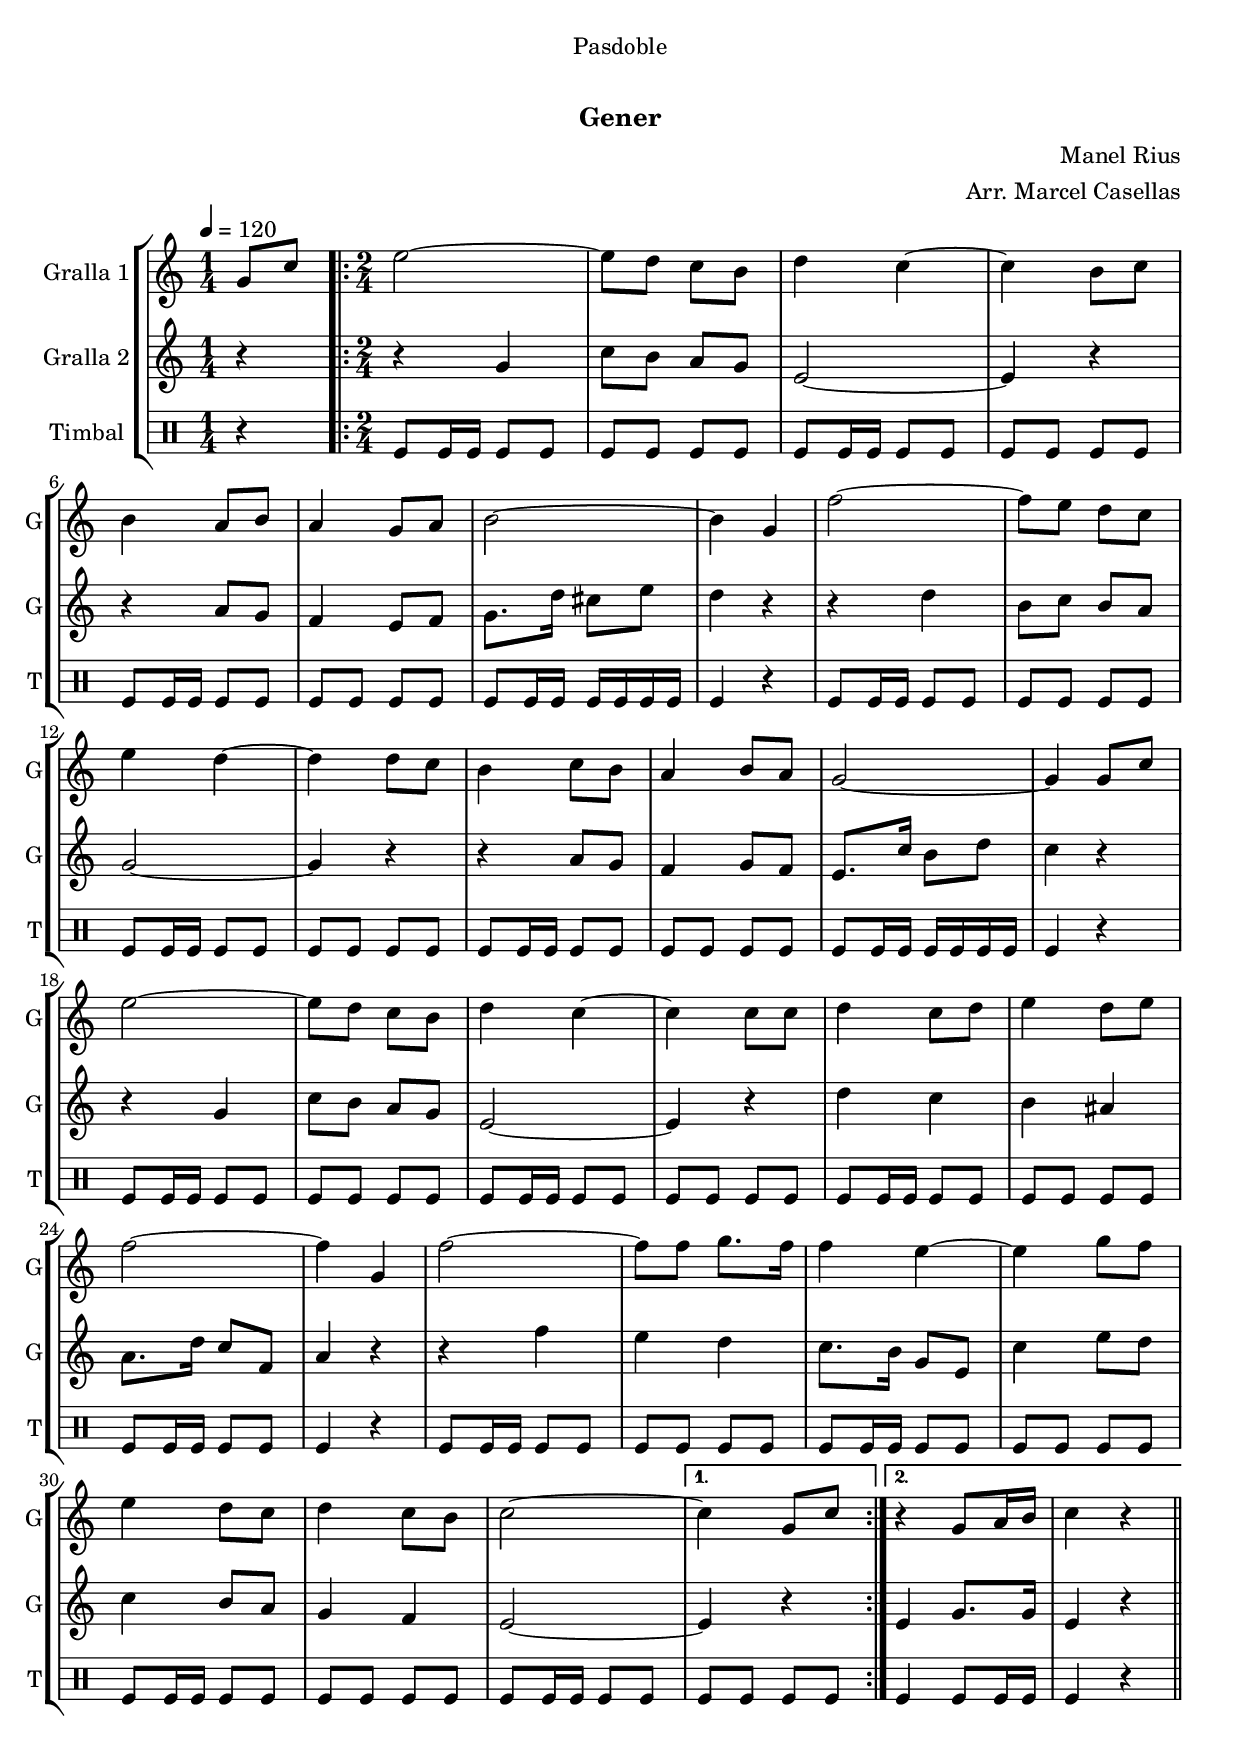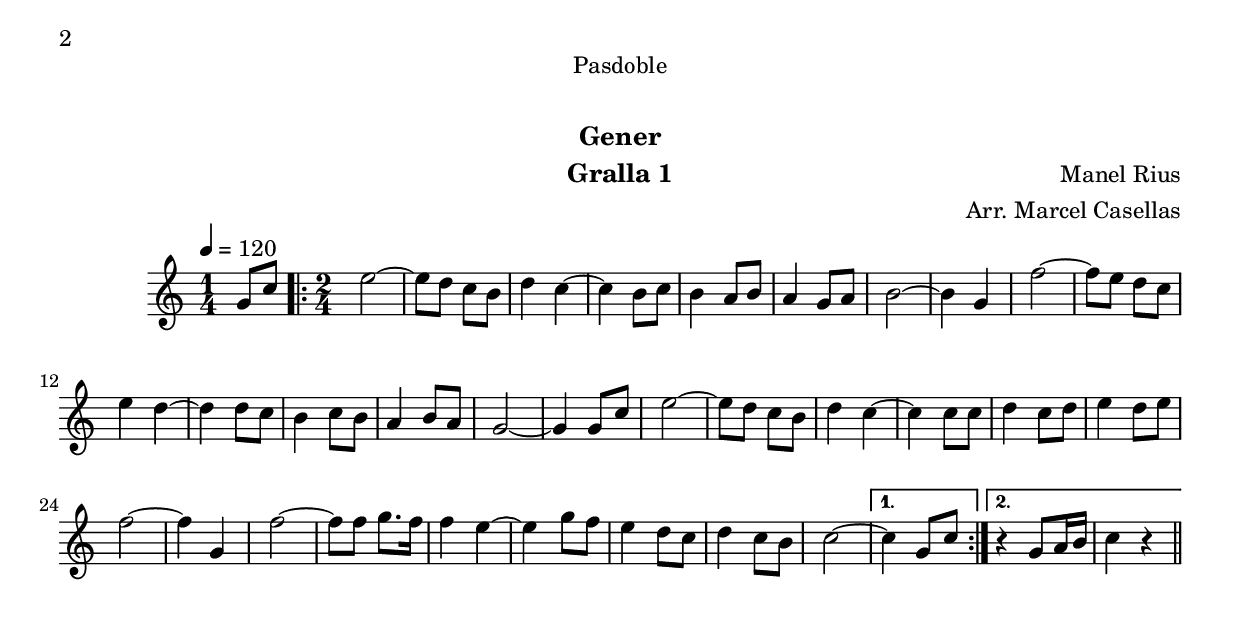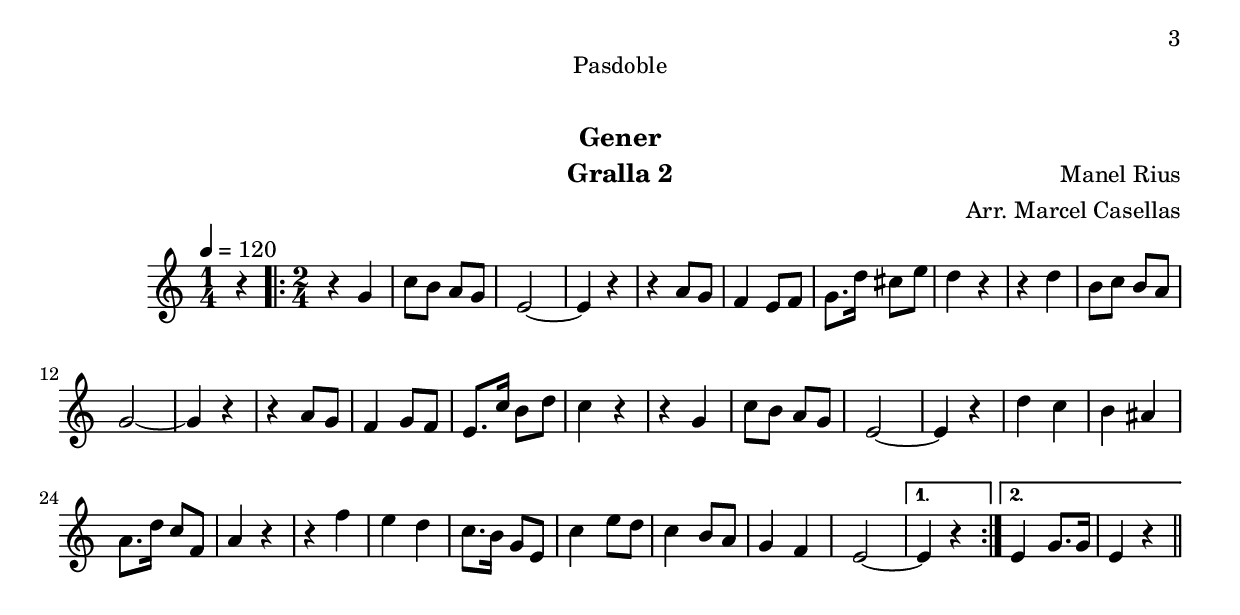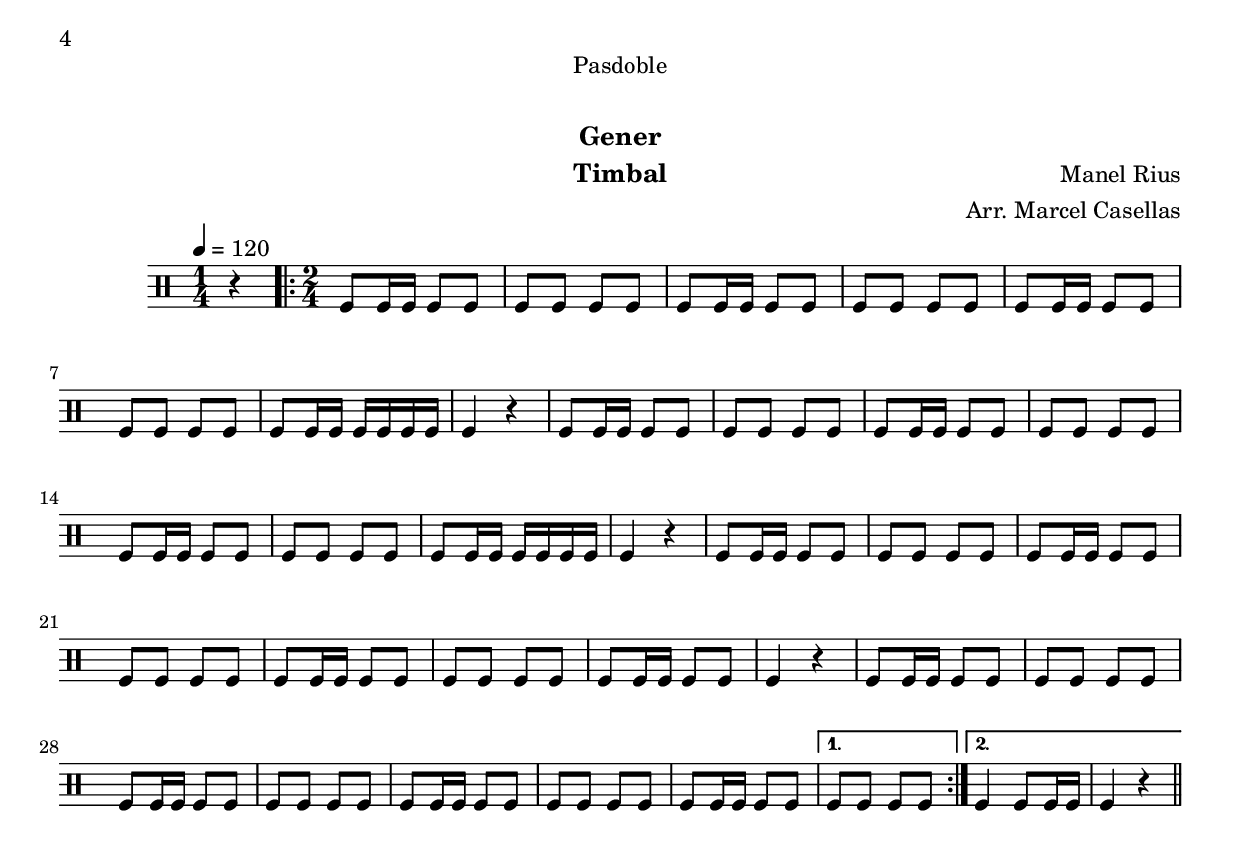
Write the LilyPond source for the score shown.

\version "2.22.1"

\header {
  dedication="Pasdoble"
  title="  "
  subtitle="Gener"
  subsubtitle=""
  poet=""
  meter=""
  piece=""
  composer="Manel Rius"
  arranger="Arr. Marcel Casellas"
  opus=""
  instrument=""
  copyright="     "
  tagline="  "
}

liniaroAa =
\relative g'
{
  \tempo 4=120
  \clef treble
  \key c \major
  \time 1/4
  g8 c  |
  \time 2/4   \repeat volta 2 { e2 ~  |
  e8 d c b  |
  d4 c ~  |
  %05
  c4 b8 c  |
  b4 a8 b  |
  a4 g8 a  |
  b2 ~  |
  b4 g  |
  %10
  f'2 ~  |
  f8 e d c  |
  e4 d ~  |
  d4 d8 c  |
  b4 c8 b  |
  %15
  a4 b8 a  |
  g2 ~  |
  g4 g8 c  |
  e2 ~  |
  e8 d c b  |
  %20
  d4 c ~  |
  c4 c8 c  |
  d4 c8 d  |
  e4 d8 e  |
  f2 ~  |
  %25
  f4 g,  |
  f'2 ~  |
  f8 f g8. f16  |
  f4 e ~  |
  e4 g8 f  |
  %30
  e4 d8 c  |
  d4 c8 b  |
  c2 ~ }
  \alternative { { c4 g8 c }
  { r4 g8 a16 b  |
  %35
  c4 r } } \bar "||"
}

liniaroAb =
\relative g'
{
  \tempo 4=120
  \clef treble
  \key c \major
  \time 1/4
  r4  |
  \time 2/4   \repeat volta 2 { r4 g  |
  c8 b a g  |
  e2 ~  |
  %05
  e4 r  |
  r4 a8 g  |
  f4 e8 f  |
  g8. d'16 cis8 e  |
  d4 r  |
  %10
  r4 d  |
  b8 c b a  |
  g2 ~  |
  g4 r  |
  r4 a8 g  |
  %15
  f4 g8 f  |
  e8. c'16 b8 d  |
  c4 r  |
  r4 g  |
  c8 b a g  |
  %20
  e2 ~  |
  e4 r  |
  d'4 c  |
  b4 ais  |
  a8. d16 c8 f,  |
  %25
  a4 r  |
  r4 f'  |
  e4 d  |
  c8. b16 g8 e  |
  c'4 e8 d  |
  %30
  c4 b8 a  |
  g4 f  |
  e2 ~ }
  \alternative { { e4 r }
  { e4 g8. g16  |
  %35
  e4 r } } \bar "||"
}

liniaroAc =
\drummode
{
  \tempo 4=120
  \time 1/4
  r4  |
  \time 2/4   \repeat volta 2 { tomfl8 tomfl16 tomfl tomfl8 tomfl  |
  tomfl8 tomfl tomfl tomfl  |
  tomfl8 tomfl16 tomfl tomfl8 tomfl  |
  %05
  tomfl8 tomfl tomfl tomfl  |
  tomfl8 tomfl16 tomfl tomfl8 tomfl  |
  tomfl8 tomfl tomfl tomfl  |
  tomfl8 tomfl16 tomfl tomfl tomfl tomfl tomfl  |
  tomfl4 r  |
  %10
  tomfl8 tomfl16 tomfl tomfl8 tomfl  |
  tomfl8 tomfl tomfl tomfl  |
  tomfl8 tomfl16 tomfl tomfl8 tomfl  |
  tomfl8 tomfl tomfl tomfl  |
  tomfl8 tomfl16 tomfl tomfl8 tomfl  |
  %15
  tomfl8 tomfl tomfl tomfl  |
  tomfl8 tomfl16 tomfl tomfl tomfl tomfl tomfl  |
  tomfl4 r  |
  tomfl8 tomfl16 tomfl tomfl8 tomfl  |
  tomfl8 tomfl tomfl tomfl  |
  %20
  tomfl8 tomfl16 tomfl tomfl8 tomfl  |
  tomfl8 tomfl tomfl tomfl  |
  tomfl8 tomfl16 tomfl tomfl8 tomfl  |
  tomfl8 tomfl tomfl tomfl  |
  tomfl8 tomfl16 tomfl tomfl8 tomfl  |
  %25
  tomfl4 r  |
  tomfl8 tomfl16 tomfl tomfl8 tomfl  |
  tomfl8 tomfl tomfl tomfl  |
  tomfl8 tomfl16 tomfl tomfl8 tomfl  |
  tomfl8 tomfl tomfl tomfl  |
  %30
  tomfl8 tomfl16 tomfl tomfl8 tomfl  |
  tomfl8 tomfl tomfl tomfl  |
  tomfl8 tomfl16 tomfl tomfl8 tomfl }
  \alternative { { tomfl8 tomfl tomfl tomfl }
  { tomfl4 tomfl8 tomfl16 tomfl  |
  %35
  tomfl4 r } } \bar "||"
}

\bookpart {
  \score {
    \new StaffGroup {
      \override Score.RehearsalMark #'self-alignment-X = #LEFT
      <<
        \new Staff \with {instrumentName = #"Gralla 1" shortInstrumentName = #"G"} \liniaroAa
        \new Staff \with {instrumentName = #"Gralla 2" shortInstrumentName = #"G"} \liniaroAb
        \new DrumStaff \with {instrumentName = #"Timbal" shortInstrumentName = #"T"} \liniaroAc
      >>
    }
    \layout {}
  }
  \score { \unfoldRepeats
    \new StaffGroup {
      \override Score.RehearsalMark #'self-alignment-X = #LEFT
      <<
        \new Staff \with {instrumentName = #"Gralla 1" shortInstrumentName = #"G"} \liniaroAa
        \new Staff \with {instrumentName = #"Gralla 2" shortInstrumentName = #"G"} \liniaroAb
        \new DrumStaff \with {instrumentName = #"Timbal" shortInstrumentName = #"T"} \liniaroAc
      >>
    }
    \midi {
      \set Staff.midiInstrument = "oboe"
      \set DrumStaff.midiInstrument = "drums"
    }
  }
}

\bookpart {
  \header {instrument="Gralla 1"}
  \score {
    \new StaffGroup {
      \override Score.RehearsalMark #'self-alignment-X = #LEFT
      <<
        \new Staff \liniaroAa
      >>
    }
    \layout {}
  }
  \score { \unfoldRepeats
    \new StaffGroup {
      \override Score.RehearsalMark #'self-alignment-X = #LEFT
      <<
        \new Staff \liniaroAa
      >>
    }
    \midi {
      \set Staff.midiInstrument = "oboe"
      \set DrumStaff.midiInstrument = "drums"
    }
  }
}

\bookpart {
  \header {instrument="Gralla 2"}
  \score {
    \new StaffGroup {
      \override Score.RehearsalMark #'self-alignment-X = #LEFT
      <<
        \new Staff \liniaroAb
      >>
    }
    \layout {}
  }
  \score { \unfoldRepeats
    \new StaffGroup {
      \override Score.RehearsalMark #'self-alignment-X = #LEFT
      <<
        \new Staff \liniaroAb
      >>
    }
    \midi {
      \set Staff.midiInstrument = "oboe"
      \set DrumStaff.midiInstrument = "drums"
    }
  }
}

\bookpart {
  \header {instrument="Timbal"}
  \score {
    \new StaffGroup {
      \override Score.RehearsalMark #'self-alignment-X = #LEFT
      <<
        \new DrumStaff \liniaroAc
      >>
    }
    \layout {}
  }
  \score { \unfoldRepeats
    \new StaffGroup {
      \override Score.RehearsalMark #'self-alignment-X = #LEFT
      <<
        \new DrumStaff \liniaroAc
      >>
    }
    \midi {
      \set Staff.midiInstrument = "oboe"
      \set DrumStaff.midiInstrument = "drums"
    }
  }
}

